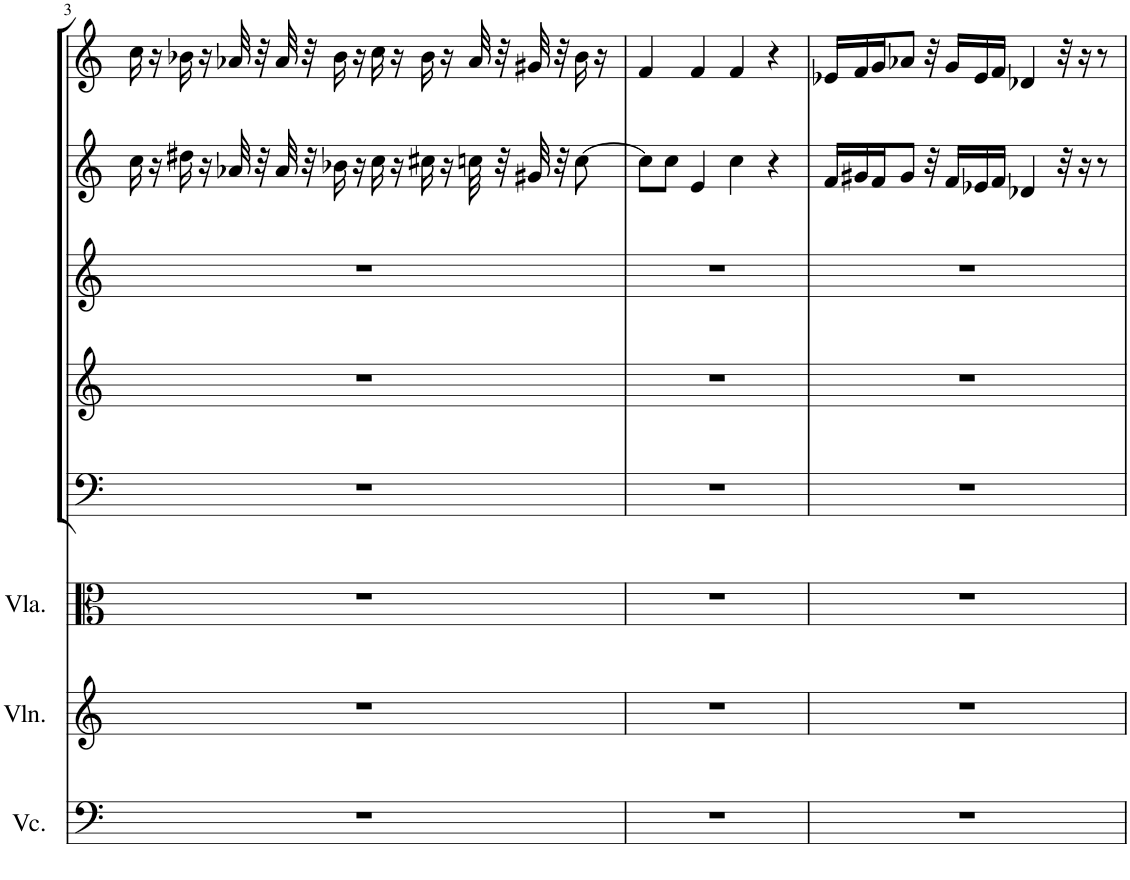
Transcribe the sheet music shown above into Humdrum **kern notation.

**kern	**kern	**kern	**kern	**kern	**kern	**kern	**kern
*part8	*part7	*part6	*part5	*part4	*part3	*part2	*part1
*staff8	*staff7	*staff6	*staff5	*staff4	*staff3	*staff2	*staff1
*I"Violoncello	*I"Violin	*I"Viola	*I"Bassoon	*I"Horn in F	*I"Bb Clarinet	*I"Oboe	*I"Flute
*I'Vc.	*I'Vln.	*I'Vla.	*I'Bsn	*I'Hn	*I'Cl	*I'Ob	*I'Fl
!!LO:PB:g=z
*clefF4	*clefG2	*clefC3	*clefF4	*clefG2	*clefG2	*clefG2	*clefG2
*	*	*	*	*ITrd4c7	*ITrd1c2	*	*
*k[]	*k[]	*k[]	*k[]	*k[]	*k[]	*k[]	*k[]
*M4/4	*M4/4	*M4/4	*M4/4	*M4/4	*M4/4	*M4/4	*M4/4
=3	=3	=3	=3	=3	=3	=3	=3
1r	1r	1r	1r	1r	1r	16cc\	16cc\
.	.	.	.	.	.	16r	16r
.	.	.	.	.	.	16dd#X\	16b-X\
.	.	.	.	.	.	16r	16r
.	.	.	.	.	.	32a-X/	32a-X/
.	.	.	.	.	.	32r	32r
.	.	.	.	.	.	32a-/	32a-/
.	.	.	.	.	.	32r	32r
.	.	.	.	.	.	16b-X\	16b-\
.	.	.	.	.	.	16r	16r
.	.	.	.	.	.	16cc\	16cc\
.	.	.	.	.	.	16r	16r
.	.	.	.	.	.	16cc#X\	16b-\
.	.	.	.	.	.	16r	16r
.	.	.	.	.	.	32ccn\	32a-/
.	.	.	.	.	.	32r	32r
.	.	.	.	.	.	32g#X/	32g#X/
.	.	.	.	.	.	32r	32r
.	.	.	.	.	.	[8cc\	16b-\
.	.	.	.	.	.	.	16r
=4	=4	=4	=4	=4	=4	=4	=4
1r	1r	1r	1r	1r	1r	8cc\L]	4f/
.	.	.	.	.	.	8cc\J	.
.	.	.	.	.	.	4e/	4f/
.	.	.	.	.	.	4cc\	4f/
.	.	.	.	.	.	4r	4r
=5	=5	=5	=5	=5	=5	=5	=5
1r	1r	1r	1r	1r	1r	16f/LL	16e-X/LL
.	.	.	.	.	.	16g#X/	16f/
.	.	.	.	.	.	16f/J	16g/J
.	.	.	.	.	.	8g#/J	8a-X/J
.	.	.	.	.	.	32r	32r
.	.	.	.	.	.	16f/LL	16g/LL
.	.	.	.	.	.	16e-X/	16e-/
.	.	.	.	.	.	16f/JJ	16f/JJ
.	.	.	.	.	.	4d-X/	4d-X/
.	.	.	.	.	.	32r	32r
.	.	.	.	.	.	16r	16r
.	.	.	.	.	.	8r	8r
=	=	=	=	=	=	=	=
*-	*-	*-	*-	*-	*-	*-	*-
